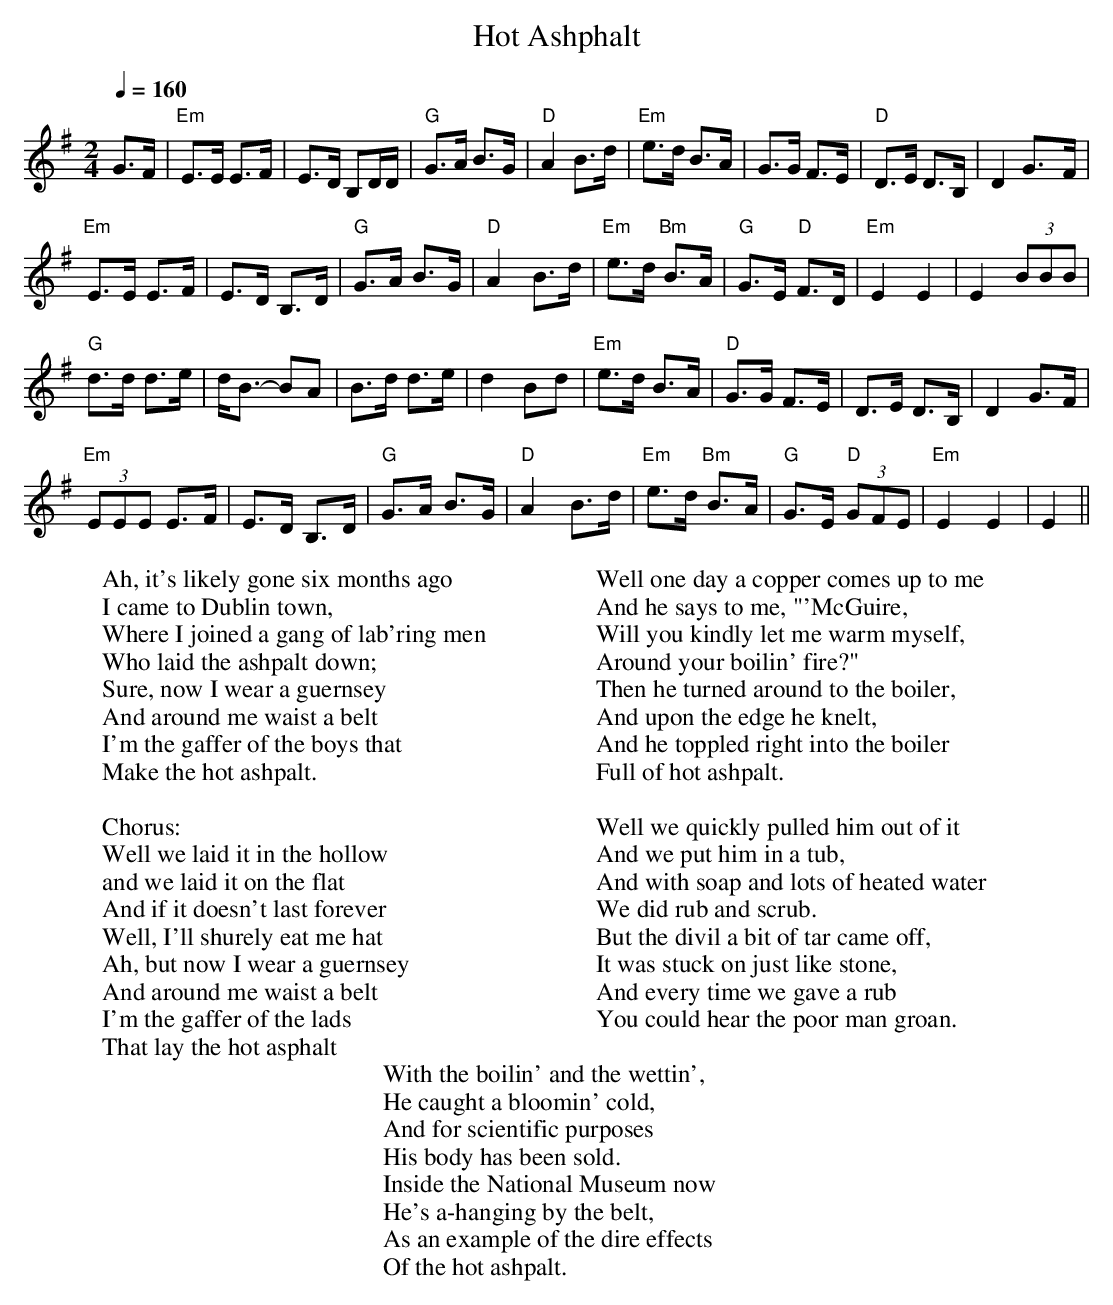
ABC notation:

X:1
T:Hot Ashphalt
M:2/4
L:1/8
Q:1/4=160
W:Ah, it's likely gone six months ago
W:I came to Dublin town,
W:Where I joined a gang of lab'ring men
W:Who laid the ashpalt down;
W:Sure, now I wear a guernsey
W:And around me waist a belt
W:I'm the gaffer of the boys that
W:Make the hot ashpalt.
W:
W:Chorus:
W:Well we laid it in the hollow
W:and we laid it on the flat
W:And if it doesn't last forever
W:Well, I'll shurely eat me hat
W:Ah, but now I wear a guernsey
W:And around me waist a belt
W:I'm the gaffer of the lads
W:That lay the hot asphalt
W:
W:Well one day a copper comes up to me
W:And he says to me, "'McGuire,
W:Will you kindly let me warm myself,
W:Around your boilin' fire?"
W:Then he turned around to the boiler,
W:And upon the edge he knelt,
W:And he toppled right into the boiler
W:Full of hot ashpalt.
W:
W:Well we quickly pulled him out of it
W:And we put him in a tub,
W:And with soap and lots of heated water
W:We did rub and scrub.
W:But the divil a bit of tar came off,
W:It was stuck on just like stone,
W:And every time we gave a rub
W:You could hear the poor man groan.
W:
W:With the boilin' and the wettin',
W:He caught a bloomin' cold,
W:And for scientific purposes
W:His body has been sold.
W:Inside the National Museum now
W:He's a-hanging by the belt,
W:As an example of the dire effects
W:Of the hot ashpalt.
K:G
G>F |"Em"E>E E>F|E>D B,D/D/|"G"G>A B>G|"D"A2 B>d|"Em"e>d B>A|G>G F>E|"D"D>E D>B,|D2 G>-F|
"Em"E>E E>F|E>D B,>D|"G"G>A B>G|"D"A2 B>d|"Em"e>d "Bm"B>A|"G"G>E "D"F>D|"Em"E2 E2|E2 (3BBB|
"G"d>d d>e|d<B- BA|B>d d>e|d2 B-d|"Em"e>d B>A|"D"G>G F>E|D>E D>B,| D2 G>F|
"Em"(3EEE E>F|E>D B,>D|"G"G>A B>G|"D"A2 B>d|"Em"e>d "Bm"B>A|"G"G>E "D"(3GFE|"Em"E2 E2|E2 ||
